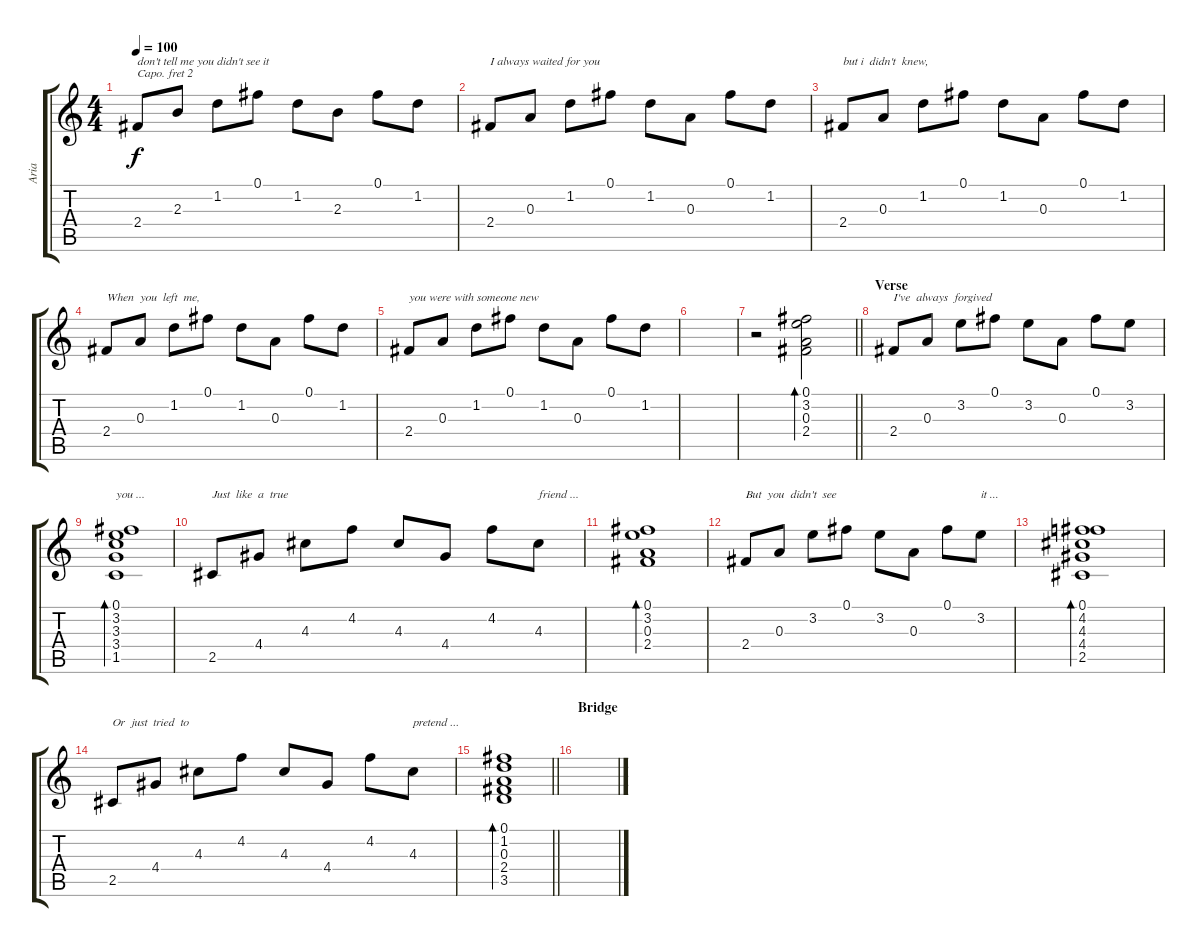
\track ("Aria" "Aria") {instrument acousticguitarsteel}
\staff {score tabs}
\capo 2
\tuning (E4 B3 G3 D3 A2 E2) {hide}
\ts (4 4)
\tempo 100
\clef g2
\ks c
2.4.8{txt "don't tell me you didn't see it" dy f} 2.3.8 1.2.8 0.1.8 1.2.8 2.3.8 0.1.8 1.2.8 |
2.4.8{txt "I always waited for you"} 0.3.8 1.2.8 0.1.8 1.2.8 0.3.8 0.1.8 1.2.8 |
2.4.8{txt "but i  didn't  knew,"} 0.3.8 1.2.8 0.1.8 1.2.8 0.3.8 0.1.8 1.2.8 |
2.4.8{txt "When  you  left  me,"} 0.3.8 1.2.8 0.1.8 1.2.8 0.3.8 0.1.8 1.2.8 |
2.4.8{txt "you were with someone new"} 0.3.8 1.2.8 0.1.8 1.2.8 0.3.8 0.1.8 1.2.8 |
|
\barLineRight lightlight
r.2 (0.1 3.2 0.3 2.4).2{bd 240} |
\section ("" "Verse")
2.4.8{txt "I've  always  forgived "} 0.3.8 3.2.8 0.1.8 3.2.8 0.3.8 0.1.8 3.2.8 |
(0.1 3.2 3.3 3.4 1.5).1{bd 240 txt "you ..."} |
2.5.8{txt "Just  like  a  true "} 4.4.8 4.3.8 4.2.8 4.3.8 4.4.8 4.2.8 4.3.8{txt "friend ..."} |
(0.1 3.2 0.3 2.4).1{bd 240} |
2.4.8{txt "But  you  didn't  see"} 0.3.8 3.2.8 0.1.8 3.2.8 0.3.8 0.1.8 3.2.8{txt "it ..."} |
(0.1 4.2 4.3 4.4 2.5).1{bd 240} |
2.5.8{txt "Or  just  tried  to"} 4.4.8 4.3.8 4.2.8 4.3.8 4.4.8 4.2.8 4.3.8{txt "pretend ..."} |
\barLineRight lightlight
(0.1 1.2 0.3 2.4 3.5).1{bd 240} |
\section ("" "Bridge")
